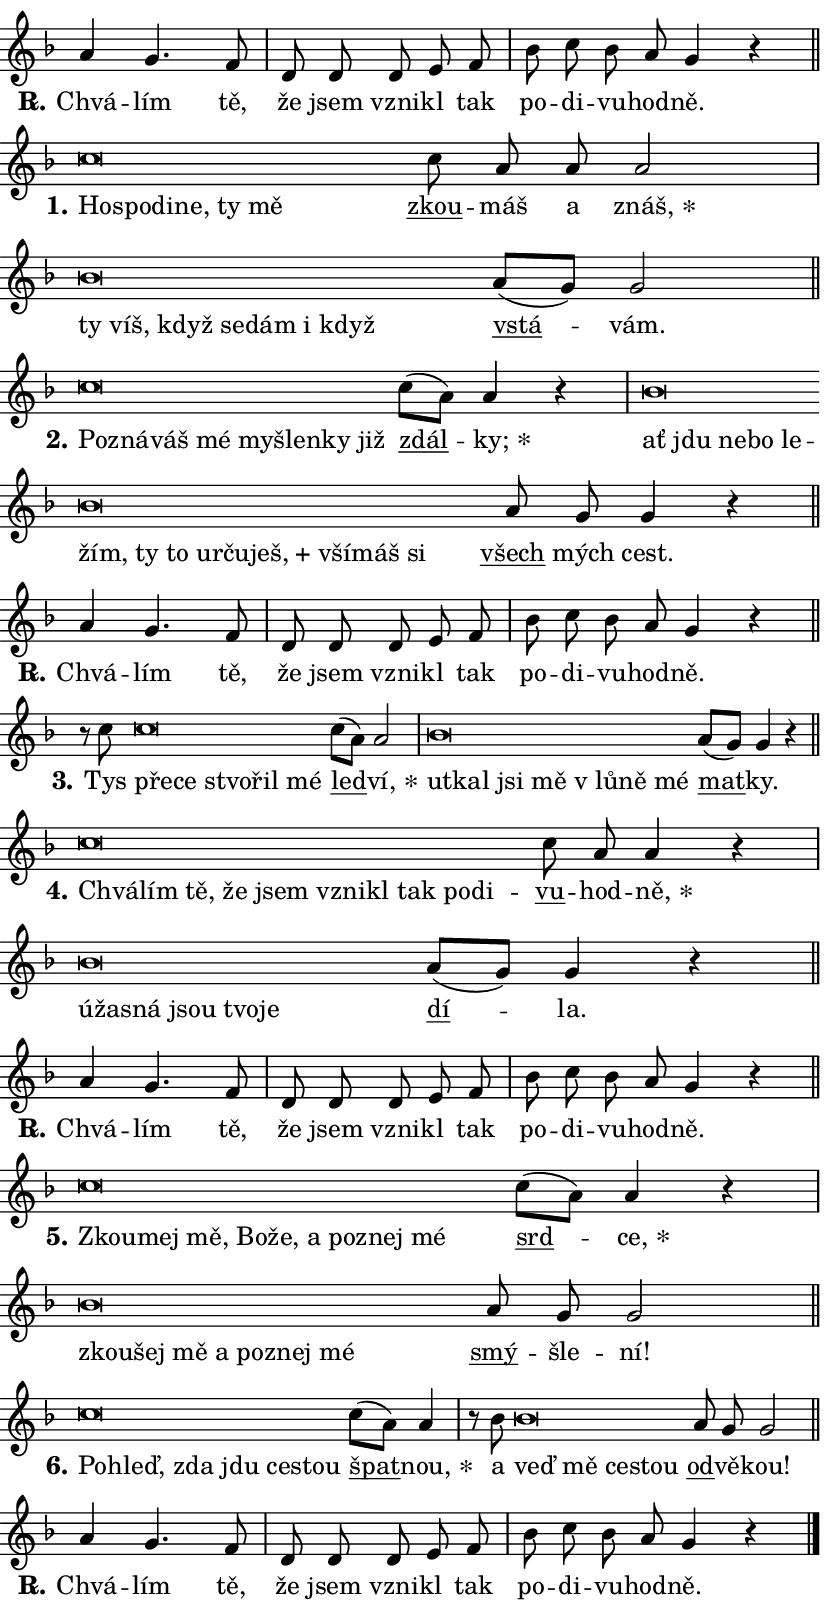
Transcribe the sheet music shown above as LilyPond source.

\version "2.24.0"
\header { tagline = "" }
\paper {
  indent = 0\cm
  top-margin = 0\cm
  right-margin = 0.13\cm % to fit lyric hyphens
  bottom-margin = 0\cm
  left-margin = 0\cm
  paper-width = 14\cm
  page-breaking = #ly:one-page-breaking
  system-system-spacing.basic-distance = #11
  score-system-spacing.basic-distance = #11
  ragged-last = ##f
}


%% Author: Thomas Morley
%% https://lists.gnu.org/archive/html/lilypond-user/2020-05/msg00002.html
#(define (line-position grob)
"Returns position of @var[grob} in current system:
   @code{'start}, if at first time-step
   @code{'end}, if at last time-step
   @code{'middle} otherwise
"
  (let* ((col (ly:item-get-column grob))
         (ln (ly:grob-object col 'left-neighbor))
         (rn (ly:grob-object col 'right-neighbor))
         (col-to-check-left (if (ly:grob? ln) ln col))
         (col-to-check-right (if (ly:grob? rn) rn col))
         (break-dir-left
           (and
             (ly:grob-property col-to-check-left 'non-musical #f)
             (ly:item-break-dir col-to-check-left)))
         (break-dir-right
           (and
             (ly:grob-property col-to-check-right 'non-musical #f)
             (ly:item-break-dir col-to-check-right))))
        (cond ((eqv? 1 break-dir-left) 'start)
              ((eqv? -1 break-dir-right) 'end)
              (else 'middle))))

#(define (tranparent-at-line-position vctor)
  (lambda (grob)
  "Relying on @code{line-position} select the relevant enry from @var{vctor}.
Used to determine transparency,"
    (case (line-position grob)
      ((end) (not (vector-ref vctor 0)))
      ((middle) (not (vector-ref vctor 1)))
      ((start) (not (vector-ref vctor 2))))))

noteHeadBreakVisibility =
#(define-music-function (break-visibility)(vector?)
"Makes @code{NoteHead}s transparent relying on @var{break-visibility}"
#{
  \override NoteHead.transparent =
    #(tranparent-at-line-position break-visibility)
#})

#(define delete-ledgers-for-transparent-note-heads
  (lambda (grob)
    "Reads whether a @code{NoteHead} is transparent.
If so this @code{NoteHead} is removed from @code{'note-heads} from
@var{grob}, which is supposed to be @code{LedgerLineSpanner}.
As a result ledgers are not printed for this @code{NoteHead}"
    (let* ((nhds-array (ly:grob-object grob 'note-heads))
           (nhds-list
             (if (ly:grob-array? nhds-array)
                 (ly:grob-array->list nhds-array)
                 '()))
           ;; Relies on the transparent-property being done before
           ;; Staff.LedgerLineSpanner.after-line-breaking is executed.
           ;; This is fragile ...
           (to-keep
             (remove
               (lambda (nhd)
                 (ly:grob-property nhd 'transparent #f))
               nhds-list)))
      ;; TODO find a better method to iterate over grob-arrays, similiar
      ;; to filter/remove etc for lists
      ;; For now rebuilt from scratch
      (set! (ly:grob-object grob 'note-heads)  '())
      (for-each
        (lambda (nhd)
          (ly:pointer-group-interface::add-grob grob 'note-heads nhd))
        to-keep))))

squashNotes = {
  \override NoteHead.X-extent = #'(-0.2 . 0.2)
  \override NoteHead.Y-extent = #'(-0.75 . 0)
  \override NoteHead.stencil =
    #(lambda (grob)
       (let ((pos (ly:grob-property grob 'staff-position)))
         (begin
           (if (< pos -7) (display "ERROR: Lower brevis then expected\n") (display ""))
           (if (<= pos -6) ly:text-interface::print ly:note-head::print))))
}
unSquashNotes = {
  \revert NoteHead.X-extent
  \revert NoteHead.Y-extent
  \revert NoteHead.stencil
}

hideNotes = \noteHeadBreakVisibility #begin-of-line-visible
unHideNotes = \noteHeadBreakVisibility #all-visible

% work-around for resetting accidentals
% https://lilypond.org/doc/v2.23/Documentation/notation/displaying-rhythms#unmetered-music
cadenzaMeasure = {
  \cadenzaOff
  \partial 1024 s1024
  \cadenzaOn
}

#(define-markup-command (accent layout props text) (markup?)
  "Underline accented syllable"
  (interpret-markup layout props
    #{\markup \override #'(offset . 4.3) \underline { #text }#}))

responsum = \markup \concat {
  "R" \hspace #-1.05 \path #0.1 #'((moveto 0 0.07) (lineto 0.9 0.8)) \hspace #0.05 "."
}

spaceSize = #0.6828661417322834 % exact space size for TeX Gyre Schola

\layout {
  \context {
    \Staff
    \remove "Time_signature_engraver"
    \override LedgerLineSpanner.after-line-breaking = #delete-ledgers-for-transparent-note-heads
  }
  \context {
    \Lyrics {
      \override LyricSpace.minimum-distance = \spaceSize
      \override LyricText.font-name = #"TeX Gyre Schola"
      \override LyricText.font-size = 1
      \override StanzaNumber.font-name = #"TeX Gyre Schola Bold"
      \override StanzaNumber.font-size = 1
    }
  }
  \context {
    \Score 
    \override NoteHead.text =
      #(lambda (grob) 
        (let ((pos (ly:grob-property grob 'staff-position)))
          #{\markup {
            \combine
              \halign #-0.55 \raise #(if (= pos -6) 0 0.5) \override #'(thickness . 2) \draw-line #'(3.2 . 0)
              \musicglyph "noteheads.sM1"
          }#}))
  }
}

% magnetic-lyrics.ily
%
%   written by
%     Jean Abou Samra <jean@abou-samra.fr>
%     Werner Lemberg <wl@gnu.org>
%
%   adapted by
%     Jiri Hon <jiri.hon@gmail.com>
%
% Version 2022-Apr-15

% https://www.mail-archive.com/lilypond-user@gnu.org/msg149350.html

#(define (Left_hyphen_pointer_engraver context)
   "Collect syllable-hyphen-syllable occurrences in lyrics and store
them in properties.  This engraver only looks to the left.  For
example, if the lyrics input is @code{foo -- bar}, it does the
following.

@itemize @bullet
@item
Set the @code{text} property of the @code{LyricHyphen} grob between
@q{foo} and @q{bar} to @code{foo}.

@item
Set the @code{left-hyphen} property of the @code{LyricText} grob with
text @q{foo} to the @code{LyricHyphen} grob between @q{foo} and
@q{bar}.
@end itemize

Use this auxiliary engraver in combination with the
@code{lyric-@/text::@/apply-@/magnetic-@/offset!} hook."
   (let ((hyphen #f)
         (text #f))
     (make-engraver
      (acknowledgers
       ((lyric-syllable-interface engraver grob source-engraver)
        (set! text grob)))
      (end-acknowledgers
       ((lyric-hyphen-interface engraver grob source-engraver)
        ;(when (not (grob::has-interface grob 'lyric-space-interface))
          (set! hyphen grob)));)
      ((stop-translation-timestep engraver)
       (when (and text hyphen)
         (ly:grob-set-object! text 'left-hyphen hyphen))
       (set! text #f)
       (set! hyphen #f)))))

#(define (lyric-text::apply-magnetic-offset! grob)
   "If the space between two syllables is less than the value in
property @code{LyricText@/.details@/.squash-threshold}, move the right
syllable to the left so that it gets concatenated with the left
syllable.

Use this function as a hook for
@code{LyricText@/.after-@/line-@/breaking} if the
@code{Left_@/hyphen_@/pointer_@/engraver} is active."
   (let ((hyphen (ly:grob-object grob 'left-hyphen #f)))
     (when hyphen
       (let ((left-text (ly:spanner-bound hyphen LEFT)))
         (when (grob::has-interface left-text 'lyric-syllable-interface)
           (let* ((common (ly:grob-common-refpoint grob left-text X))
                  (this-x-ext (ly:grob-extent grob common X))
                  (left-x-ext
                   (begin
                     ;; Trigger magnetism for left-text.
                     (ly:grob-property left-text 'after-line-breaking)
                     (ly:grob-extent left-text common X)))
                  ;; `delta` is the gap width between two syllables.
                  (delta (- (interval-start this-x-ext)
                            (interval-end left-x-ext)))
                  (details (ly:grob-property grob 'details))
                  (threshold (assoc-get 'squash-threshold details 0.2)))
             (when (< delta threshold)
               (let* (;; We have to manipulate the input text so that
                      ;; ligatures crossing syllable boundaries are not
                      ;; disabled.  For languages based on the Latin
                      ;; script this is essentially a beautification.
                      ;; However, for non-Western scripts it can be a
                      ;; necessity.
                      (lt (ly:grob-property left-text 'text))
                      (rt (ly:grob-property grob 'text))
                      (is-space (grob::has-interface hyphen 'lyric-space-interface))
                      (space (if is-space " " ""))
                      (extra-delta (if is-space spaceSize 0))
                      ;; Append new syllable.
                      (ltrt-space (if (and (string? lt) (string? rt))
                                (string-append lt space rt)
                                (make-concat-markup (list lt space rt))))
                      ;; Right-align `ltrt` to the right side.
                      (ltrt-space-markup (grob-interpret-markup
                               grob
                               (make-translate-markup
                                (cons (interval-length this-x-ext) 0)
                                (make-right-align-markup ltrt-space)))))
                 (begin
                   ;; Don't print `left-text`.
                   (ly:grob-set-property! left-text 'stencil #f)
                   ;; Set text and stencil (which holds all collected
                   ;; syllables so far) and shift it to the left.
                   (ly:grob-set-property! grob 'text ltrt-space)
                   (ly:grob-set-property! grob 'stencil ltrt-space-markup)
                   (ly:grob-translate-axis! grob (- (- delta extra-delta)) X))))))))))


#(define (lyric-hyphen::displace-bounds-first grob)
   ;; Make very sure this callback isn't triggered too early.
   (let ((left (ly:spanner-bound grob LEFT))
         (right (ly:spanner-bound grob RIGHT)))
     (ly:grob-property left 'after-line-breaking)
     (ly:grob-property right 'after-line-breaking)
     (ly:lyric-hyphen::print grob)))

squashThreshold = #0.4

\layout {
  \context {
    \Lyrics
    \consists #Left_hyphen_pointer_engraver
    \override LyricText.after-line-breaking =
      #lyric-text::apply-magnetic-offset!
    \override LyricHyphen.stencil = #lyric-hyphen::displace-bounds-first
    \override LyricText.details.squash-threshold = \squashThreshold
    \override LyricHyphen.minimum-distance = 0
    \override LyricHyphen.minimum-length = \squashThreshold
  }
}

squashText = \override LyricText.details.squash-threshold = 9999
unSquashText = \override LyricText.details.squash-threshold = \squashThreshold

leftText = \override LyricText.self-alignment-X = #LEFT
unLeftText = \revert LyricText.self-alignment-X

starOffset = #(lambda (grob) 
                (let ((x_offset (ly:self-alignment-interface::aligned-on-x-parent grob)))
                  (if (= x_offset 0) 0 (+ x_offset 1.2))))

star = #(define-music-function (syllable)(string?)
"Append star separator at the end of a syllable"
#{
  \once \override LyricText.X-offset = #starOffset
  \lyricmode { \markup {
    #syllable
    \override #'((font-name . "TeX Gyre Schola Bold")) \hspace #0.2 \lower #0.65 \larger "*"
  } }
#})

starAccent = #(define-music-function (syllable)(string?)
"Append star separator at the end of a syllable and make accent"
#{
  \once \override LyricText.X-offset = #starOffset
  \lyricmode { \markup {
    \accent #syllable
    \override #'((font-name . "TeX Gyre Schola Bold")) \hspace #0.2 \lower #0.65 \larger "*"
  } }
#})

breath = #(define-music-function (syllable)(string?)
"Append breathing indicator at the end of a syllable"
#{
  \lyricmode { \markup { #syllable "+" } }
#})

optionalBreath = #(define-music-function (syllable)(string?)
"Append optional breathing indicator at the end of a syllable"
#{
  \lyricmode { \markup { #syllable "(+)" } }
#})


\score {
    <<
        \new Voice = "melody" { \cadenzaOn \key f \major \relative { a'4 g4. f8 \cadenzaMeasure \bar "|" d d \bar "" d e f \cadenzaMeasure \bar "|" bes c bes a g4 r \cadenzaMeasure \bar "||" \break } }
        \new Lyrics \lyricsto "melody" { \lyricmode { \set stanza = \responsum
Chvá -- lím tě, že jsem vzni -- kl tak po -- di -- vu -- hod -- ně. } }
    >>
    \layout {}
}

\score {
    <<
        \new Voice = "melody" { \cadenzaOn \key f \major \relative { \squashNotes c''\breve*1/16 \hideNotes \breve*1/16 \bar "" \breve*1/16 \bar "" \breve*1/16 \bar "" \breve*1/16 \breve*1/16 \bar "" \unHideNotes \unSquashNotes \bar "" c8 a a a2 \cadenzaMeasure \bar "|" \squashNotes bes\breve*1/16 \hideNotes \breve*1/16 \bar "" \breve*1/16 \bar "" \breve*1/16 \bar "" \breve*1/16 \bar "" \breve*1/16 \breve*1/16 \bar "" \unHideNotes \unSquashNotes \bar "" a8[( g)] g2 \cadenzaMeasure \bar "||" \break } }
        \new Lyrics \lyricsto "melody" { \lyricmode { \set stanza = "1."
\leftText Ho -- \squashText spo -- di -- ne, ty mě \unLeftText \unSquashText \markup \accent zkou -- máš a \star znáš, \leftText ty \squashText víš, když se -- dám i když \unLeftText \unSquashText \markup \accent vstá -- vám. } }
    >>
    \layout {}
}

\score {
    <<
        \new Voice = "melody" { \cadenzaOn \key f \major \relative { \squashNotes c''\breve*1/16 \hideNotes \breve*1/16 \bar "" \breve*1/16 \bar "" \breve*1/16 \bar "" \breve*1/16 \bar "" \breve*1/16 \bar "" \breve*1/16 \breve*1/16 \bar "" \unHideNotes \unSquashNotes \bar "" c8[( a)] a4 r \cadenzaMeasure \bar "|" \squashNotes bes\breve*1/16 \hideNotes \breve*1/16 \bar "" \breve*1/16 \bar "" \breve*1/16 \bar "" \breve*1/16 \bar "" \breve*1/16 \bar "" \breve*1/16 \bar "" \breve*1/16 \bar "" \breve*1/16 \bar "" \breve*1/16 \bar "" \breve*1/16 \bar "" \breve*1/16 \bar "" \breve*1/16 \breve*1/16 \bar "" \unHideNotes \unSquashNotes \bar "" a8 g g4 r \cadenzaMeasure \bar "||" \break } }
        \new Lyrics \lyricsto "melody" { \lyricmode { \set stanza = "2."
\leftText Po -- \squashText zná -- váš mé my -- šlen -- ky již \unLeftText \unSquashText \markup \accent zdál -- \star ky; \leftText ať \squashText jdu ne -- bo le -- žím, ty to ur -- ču -- \breath "ješ," vší -- máš si \unLeftText \unSquashText \markup \accent všech mých cest. } }
    >>
    \layout {}
}

\score {
    <<
        \new Voice = "melody" { \cadenzaOn \key f \major \relative { a'4 g4. f8 \cadenzaMeasure \bar "|" d d \bar "" d e f \cadenzaMeasure \bar "|" bes c bes a g4 r \cadenzaMeasure \bar "||" \break } }
        \new Lyrics \lyricsto "melody" { \lyricmode { \set stanza = \responsum
Chvá -- lím tě, že jsem vzni -- kl tak po -- di -- vu -- hod -- ně. } }
    >>
    \layout {}
}

\score {
    <<
        \new Voice = "melody" { \cadenzaOn \key f \major \relative { r8 c''8 \squashNotes c\breve*1/16 \hideNotes \breve*1/16 \bar "" \breve*1/16 \bar "" \breve*1/16 \breve*1/16 \bar "" \unHideNotes \unSquashNotes \bar "" c8[( a)] a2 \cadenzaMeasure \bar "|" \squashNotes bes\breve*1/16 \hideNotes \breve*1/16 \bar "" \breve*1/16 \bar "" \breve*1/16 \bar "" \breve*1/16 \bar "" \breve*1/16 \breve*1/16 \bar "" \unHideNotes \unSquashNotes \bar "" a8[( g)] g4 r \cadenzaMeasure \bar "||" \break } }
        \new Lyrics \lyricsto "melody" { \lyricmode { \set stanza = "3."
Tys \leftText pře -- \squashText ce stvo -- řil mé \unLeftText \unSquashText \markup \accent led -- \star ví, \leftText ut -- \squashText kal jsi mě "v lů" -- ně mé \unLeftText \unSquashText \markup \accent mat -- ky. } }
    >>
    \layout {}
}

\score {
    <<
        \new Voice = "melody" { \cadenzaOn \key f \major \relative { \squashNotes c''\breve*1/16 \hideNotes \breve*1/16 \bar "" \breve*1/16 \bar "" \breve*1/16 \bar "" \breve*1/16 \bar "" \breve*1/16 \bar "" \breve*1/16 \bar "" \breve*1/16 \bar "" \breve*1/16 \breve*1/16 \bar "" \unHideNotes \unSquashNotes \bar "" c8 a a4 r \cadenzaMeasure \bar "|" \squashNotes bes\breve*1/16 \hideNotes \breve*1/16 \bar "" \breve*1/16 \bar "" \breve*1/16 \bar "" \breve*1/16 \breve*1/16 \bar "" \unHideNotes \unSquashNotes \bar "" a8[( g)] g4 r \cadenzaMeasure \bar "||" \break } }
        \new Lyrics \lyricsto "melody" { \lyricmode { \set stanza = "4."
\leftText Chvá -- \squashText lím tě, že jsem vzni -- kl tak po -- di -- \unLeftText \unSquashText \markup \accent vu -- hod -- \star ně, \leftText ú -- \squashText ža -- sná jsou tvo -- je \unLeftText \unSquashText \markup \accent dí -- la. } }
    >>
    \layout {}
}

\score {
    <<
        \new Voice = "melody" { \cadenzaOn \key f \major \relative { a'4 g4. f8 \cadenzaMeasure \bar "|" d d \bar "" d e f \cadenzaMeasure \bar "|" bes c bes a g4 r \cadenzaMeasure \bar "||" \break } }
        \new Lyrics \lyricsto "melody" { \lyricmode { \set stanza = \responsum
Chvá -- lím tě, že jsem vzni -- kl tak po -- di -- vu -- hod -- ně. } }
    >>
    \layout {}
}

\score {
    <<
        \new Voice = "melody" { \cadenzaOn \key f \major \relative { \squashNotes c''\breve*1/16 \hideNotes \breve*1/16 \bar "" \breve*1/16 \bar "" \breve*1/16 \bar "" \breve*1/16 \bar "" \breve*1/16 \bar "" \breve*1/16 \bar "" \breve*1/16 \breve*1/16 \bar "" \unHideNotes \unSquashNotes \bar "" c8[( a)] a4 r \cadenzaMeasure \bar "|" \squashNotes bes\breve*1/16 \hideNotes \breve*1/16 \bar "" \breve*1/16 \bar "" \breve*1/16 \bar "" \breve*1/16 \bar "" \breve*1/16 \breve*1/16 \bar "" \unHideNotes \unSquashNotes \bar "" a8 g g2 \cadenzaMeasure \bar "||" \break } }
        \new Lyrics \lyricsto "melody" { \lyricmode { \set stanza = "5."
\leftText Zkou -- \squashText mej mě, Bo -- že, a po -- znej mé \unLeftText \unSquashText \markup \accent srd -- \star ce, \leftText zkou -- \squashText šej mě a po -- znej mé \unLeftText \unSquashText \markup \accent smý -- šle -- ní! } }
    >>
    \layout {}
}

\score {
    <<
        \new Voice = "melody" { \cadenzaOn \key f \major \relative { \squashNotes c''\breve*1/16 \hideNotes \breve*1/16 \bar "" \breve*1/16 \bar "" \breve*1/16 \bar "" \breve*1/16 \breve*1/16 \bar "" \unHideNotes \unSquashNotes \bar "" c8[( a)] a4 \cadenzaMeasure \bar "|" r8 bes8 \squashNotes bes\breve*1/16 \hideNotes \breve*1/16 \bar "" \breve*1/16 \breve*1/16 \bar "" \unHideNotes \unSquashNotes \bar "" a8 g g2 \cadenzaMeasure \bar "||" \break } }
        \new Lyrics \lyricsto "melody" { \lyricmode { \set stanza = "6."
\leftText Po -- \squashText hleď, zda jdu ce -- stou \unLeftText \unSquashText \markup \accent špat -- \star nou, a \leftText veď \squashText mě ce -- stou \unLeftText \unSquashText \markup \accent od -- vě -- kou! } }
    >>
    \layout {}
}

\score {
    <<
        \new Voice = "melody" { \cadenzaOn \key f \major \relative { a'4 g4. f8 \cadenzaMeasure \bar "|" d d \bar "" d e f \cadenzaMeasure \bar "|" bes c bes a g4 r \cadenzaMeasure \bar "||" \break } \bar "|." }
        \new Lyrics \lyricsto "melody" { \lyricmode { \set stanza = \responsum
Chvá -- lím tě, že jsem vzni -- kl tak po -- di -- vu -- hod -- ně. } }
    >>
    \layout {}
}
